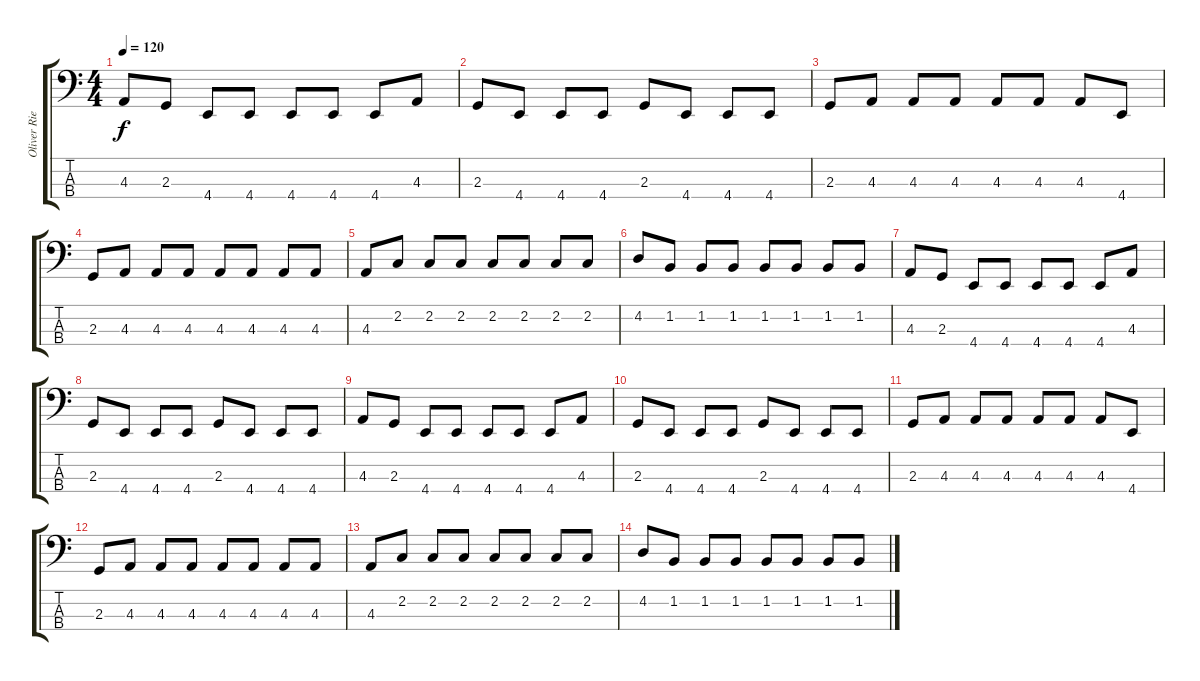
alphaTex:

\track ("Oliver Riedel - Bass" "Oliver Rie") {instrument electricbassfinger}
\staff {score tabs}
\tuning (Eb2 Bb1 F1 C1) {hide}
\ts (4 4)
\tempo 120
\clef f4
\ks c
4.3.8{dy f} 2.3.8 4.4.8 4.4.8 4.4.8 4.4.8 4.4.8 4.3.8 |
2.3.8 4.4.8 4.4.8 4.4.8 2.3.8 4.4.8 4.4.8 4.4.8 |
2.3.8 4.3.8 4.3.8 4.3.8 4.3.8 4.3.8 4.3.8 4.4.8 |
2.3.8 4.3.8 4.3.8 4.3.8 4.3.8 4.3.8 4.3.8 4.3.8 |
4.3.8 2.2.8 2.2.8 2.2.8 2.2.8 2.2.8 2.2.8 2.2.8 |
4.2.8 1.2.8 1.2.8 1.2.8 1.2.8 1.2.8 1.2.8 1.2.8 |
4.3.8 2.3.8 4.4.8 4.4.8 4.4.8 4.4.8 4.4.8 4.3.8 |
2.3.8 4.4.8 4.4.8 4.4.8 2.3.8 4.4.8 4.4.8 4.4.8 |
4.3.8 2.3.8 4.4.8 4.4.8 4.4.8 4.4.8 4.4.8 4.3.8 |
2.3.8 4.4.8 4.4.8 4.4.8 2.3.8 4.4.8 4.4.8 4.4.8 |
2.3.8 4.3.8 4.3.8 4.3.8 4.3.8 4.3.8 4.3.8 4.4.8 |
2.3.8 4.3.8 4.3.8 4.3.8 4.3.8 4.3.8 4.3.8 4.3.8 |
4.3.8 2.2.8 2.2.8 2.2.8 2.2.8 2.2.8 2.2.8 2.2.8 |
4.2.8 1.2.8 1.2.8 1.2.8 1.2.8 1.2.8 1.2.8 1.2.8
